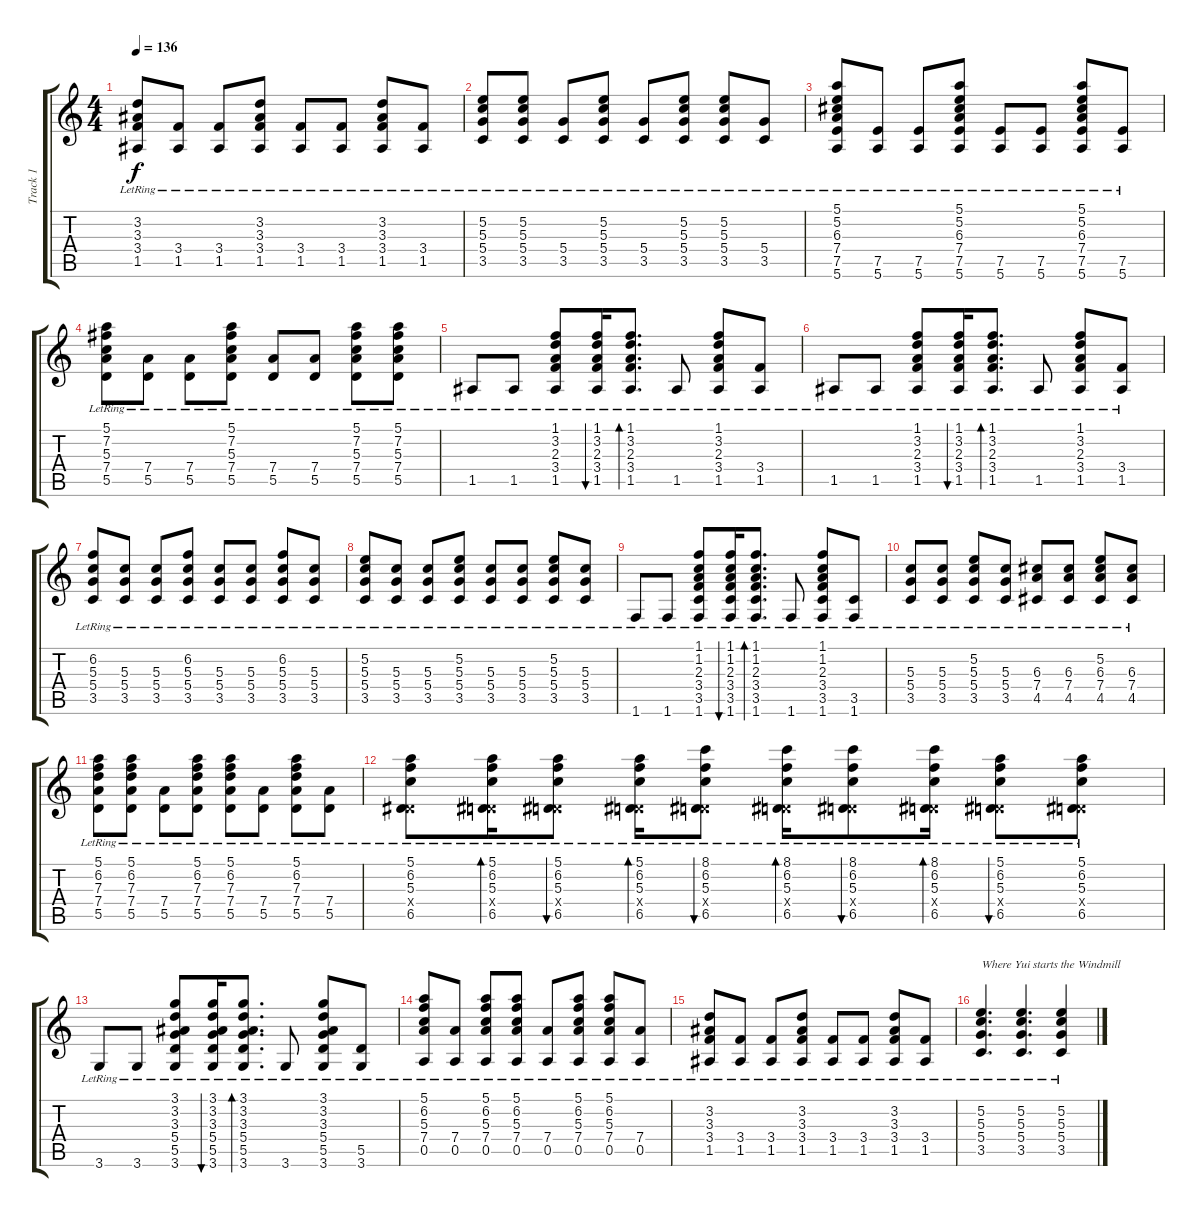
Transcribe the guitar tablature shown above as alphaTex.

\track ("Track 1" "Track 1") {instrument electricguitarclean}
\staff {score tabs}
\tuning (E4 B3 G3 D3 A2 E2) {hide}
\ts (4 4)
\tempo 136
\clef g2
\ks c
(3.2{lr} 3.3{lr} 3.4{lr} 1.5{lr}).8{dy f} (3.4{lr} 1.5{lr}).8 (3.4{lr} 1.5{lr}).8 (3.2{lr} 3.3{lr} 3.4{lr} 1.5{lr}).8 (3.4{lr} 1.5{lr}).8 (3.4{lr} 1.5{lr}).8 (3.2{lr} 3.3{lr} 3.4{lr} 1.5{lr}).8 (3.4{lr} 1.5{lr}).8 |
(5.2{lr} 5.3{lr} 5.4{lr} 3.5{lr}).8 (5.2{lr} 5.3{lr} 5.4{lr} 3.5{lr}).8 (5.4{lr} 3.5{lr}).8 (5.2{lr} 5.3{lr} 5.4{lr} 3.5{lr}).8 (5.4{lr} 3.5{lr}).8 (5.2{lr} 5.3{lr} 5.4{lr} 3.5{lr}).8 (5.2 5.3 5.4{lr} 3.5{lr}).8 (5.4{lr} 3.5{lr}).8 |
(5.1{lr} 5.2{lr} 6.3{lr} 7.4{lr} 7.5{lr} 5.6{lr}).8 (7.5{lr} 5.6{lr}).8 (7.5{lr} 5.6{lr}).8 (5.1{lr} 5.2{lr} 6.3{lr} 7.4{lr} 7.5{lr} 5.6{lr}).8 (7.5{lr} 5.6{lr}).8 (7.5{lr} 5.6{lr}).8 (5.1{lr} 5.2{lr} 6.3{lr} 7.4{lr} 7.5{lr} 5.6{lr}).8 (7.5{lr} 5.6{lr}).8 |
(5.1{lr} 7.2{lr} 5.3{lr} 7.4{lr} 5.5{lr}).8 (7.4{lr} 5.5{lr}).8 (7.4{lr} 5.5{lr}).8 (5.1{lr} 7.2{lr} 5.3{lr} 7.4{lr} 5.5{lr}).8 (7.4{lr} 5.5{lr}).8 (7.4{lr} 5.5{lr}).8 (5.1{lr} 7.2{lr} 5.3{lr} 7.4{lr} 5.5{lr}).8 (5.1{lr} 7.2{lr} 5.3{lr} 7.4{lr} 5.5{lr}).8 |
1.5{lr}.8 1.5{lr}.8 (1.1{lr} 3.2{lr} 2.3{lr} 3.4{lr} 1.5{lr}).8 (1.1{lr} 3.2{lr} 2.3{lr} 3.4{lr} 1.5{lr}).16{bu 60} (1.1{lr} 3.2{lr} 2.3{lr} 3.4{lr} 1.5{lr}).8{d bd 60} 1.5{lr}.8 (1.1{lr} 3.2{lr} 2.3{lr} 3.4{lr} 1.5{lr}).8 (3.4{lr} 1.5{lr}).8 |
1.5{lr}.8 1.5{lr}.8 (1.1{lr} 3.2{lr} 2.3{lr} 3.4{lr} 1.5{lr}).8 (1.1{lr} 3.2{lr} 2.3{lr} 3.4{lr} 1.5{lr}).16{bu 60} (1.1{lr} 3.2{lr} 2.3{lr} 3.4{lr} 1.5{lr}).8{d bd 60} 1.5{lr}.8 (1.1{lr} 3.2{lr} 2.3{lr} 3.4{lr} 1.5{lr}).8 (3.4{lr} 1.5{lr}).8 |
(6.2{lr} 5.3{lr} 5.4{lr} 3.5{lr}).8 (5.3{lr} 5.4{lr} 3.5{lr}).8 (5.3{lr} 5.4{lr} 3.5{lr}).8 (6.2{lr} 5.3{lr} 5.4{lr} 3.5{lr}).8 (5.3{lr} 5.4{lr} 3.5{lr}).8 (5.3{lr} 5.4{lr} 3.5{lr}).8 (6.2{lr} 5.3{lr} 5.4{lr} 3.5{lr}).8 (5.3{lr} 5.4{lr} 3.5{lr}).8 |
(5.2{lr} 5.3{lr} 5.4{lr} 3.5{lr}).8 (5.3{lr} 5.4{lr} 3.5{lr}).8 (5.3{lr} 5.4{lr} 3.5{lr}).8 (5.2{lr} 5.3{lr} 5.4{lr} 3.5{lr}).8 (5.3{lr} 5.4{lr} 3.5{lr}).8 (5.3{lr} 5.4{lr} 3.5{lr}).8 (5.2{lr} 5.3{lr} 5.4{lr} 3.5{lr}).8 (5.3{lr} 5.4{lr} 3.5{lr}).8 |
1.6{lr}.8 1.6{lr}.8 (1.1{lr} 1.2{lr} 2.3{lr} 3.4{lr} 3.5{lr} 1.6{lr}).8 (1.1{lr} 1.2{lr} 2.3{lr} 3.4{lr} 3.5{lr} 1.6{lr}).16{bu 60} (1.1{lr} 1.2{lr} 2.3{lr} 3.4{lr} 3.5{lr} 1.6{lr}).8{d bd 60} 1.6{lr}.8 (1.1{lr} 1.2{lr} 2.3{lr} 3.4{lr} 3.5{lr} 1.6{lr}).8 (3.5{lr} 1.6{lr}).8 |
(5.3{lr} 5.4{lr} 3.5{lr}).8 (5.3{lr} 5.4{lr} 3.5{lr}).8 (5.2{lr} 5.3{lr} 5.4{lr} 3.5{lr}).8 (5.3{lr} 5.4{lr} 3.5{lr}).8 (6.3{lr} 7.4{lr} 4.5{lr}).8 (6.3{lr} 7.4{lr} 4.5{lr}).8 (5.2{lr} 6.3{lr} 7.4{lr} 4.5{lr}).8 (6.3{lr} 7.4{lr} 4.5{lr}).8 |
(5.1{lr} 6.2{lr} 7.3{lr} 7.4{lr} 5.5{lr}).8 (5.1{lr} 6.2{lr} 7.3{lr} 7.4{lr} 5.5{lr}).8 (7.4{lr} 5.5{lr}).8 (5.1{lr} 6.2{lr} 7.3{lr} 7.4{lr} 5.5{lr}).8 (5.1{lr} 6.2{lr} 7.3{lr} 7.4{lr} 5.5{lr}).8 (7.4{lr} 5.5{lr}).8 (5.1{lr} 6.2{lr} 7.3{lr} 7.4{lr} 5.5{lr}).8 (7.4{lr} 5.5{lr}).8 |
(5.1{lr} 6.2{lr} 5.3{lr} 0.4{x} 6.5{lr}).8 (5.1{lr} 6.2{lr} 5.3{lr} 0.4{x} 6.5{lr}).16{bd 60} (5.1{lr} 6.2{lr} 5.3{lr} 0.4{x} 6.5{lr}).8{bu 60} (5.1{lr} 6.2{lr} 5.3{lr} 0.4{x} 6.5{lr}).16{bd 60} (8.1{lr} 6.2{lr} 5.3{lr} 0.4{x} 6.5{lr}).8{bu 60} (8.1{lr} 6.2{lr} 5.3{lr} 0.4{x} 6.5{lr}).16{bd 60} (8.1{lr} 6.2{lr} 5.3{lr} 0.4{x} 6.5{lr}).8{bu 60} (8.1{lr} 6.2{lr} 5.3{lr} 0.4{x} 6.5{lr}).16{bd 60} (5.1{lr} 6.2{lr} 5.3{lr} 0.4{x} 6.5{lr}).8{bu 60} (5.1{lr} 6.2{lr} 5.3{lr} 0.4{x} 6.5{lr}).8 |
3.6{lr}.8 3.6{lr}.8 (3.1{lr} 3.2{lr} 3.3{lr} 5.4{lr} 5.5{lr} 3.6{lr}).8 (3.1{lr} 3.2{lr} 3.3{lr} 5.4{lr} 5.5{lr} 3.6{lr}).16{bu 60} (3.1{lr} 3.2{lr} 3.3{lr} 5.4{lr} 5.5{lr} 3.6{lr}).8{d bd 60} 3.6{lr}.8 (3.1{lr} 3.2{lr} 3.3{lr} 5.4{lr} 5.5{lr} 3.6{lr}).8 (5.5{lr} 3.6{lr}).8 |
(5.1{lr} 6.2{lr} 5.3{lr} 7.4{lr} 0.5{lr}).8 (7.4{lr} 0.5{lr}).8 (5.1{lr} 6.2{lr} 5.3{lr} 7.4{lr} 0.5{lr}).8 (5.1{lr} 6.2{lr} 5.3{lr} 7.4{lr} 0.5{lr}).8 (7.4{lr} 0.5{lr}).8 (5.1{lr} 6.2{lr} 5.3{lr} 7.4{lr} 0.5{lr}).8 (5.1{lr} 6.2{lr} 5.3{lr} 7.4{lr} 0.5{lr}).8 (7.4{lr} 0.5{lr}).8 |
(3.2{lr} 3.3{lr} 3.4{lr} 1.5{lr}).8 (3.4{lr} 1.5{lr}).8 (3.4{lr} 1.5{lr}).8 (3.2{lr} 3.3{lr} 3.4{lr} 1.5{lr}).8 (3.4{lr} 1.5{lr}).8 (3.4{lr} 1.5{lr}).8 (3.2{lr} 3.3{lr} 3.4{lr} 1.5{lr}).8 (3.4{lr} 1.5{lr}).8 |
(5.2{lr} 5.3{lr} 5.4{lr} 3.5{lr}).4{d txt "Where Yui starts the Windmill"} (5.2{lr} 5.3{lr} 5.4{lr} 3.5{lr}).4{d} (5.2{lr} 5.3{lr} 5.4{lr} 3.5{lr}).4
